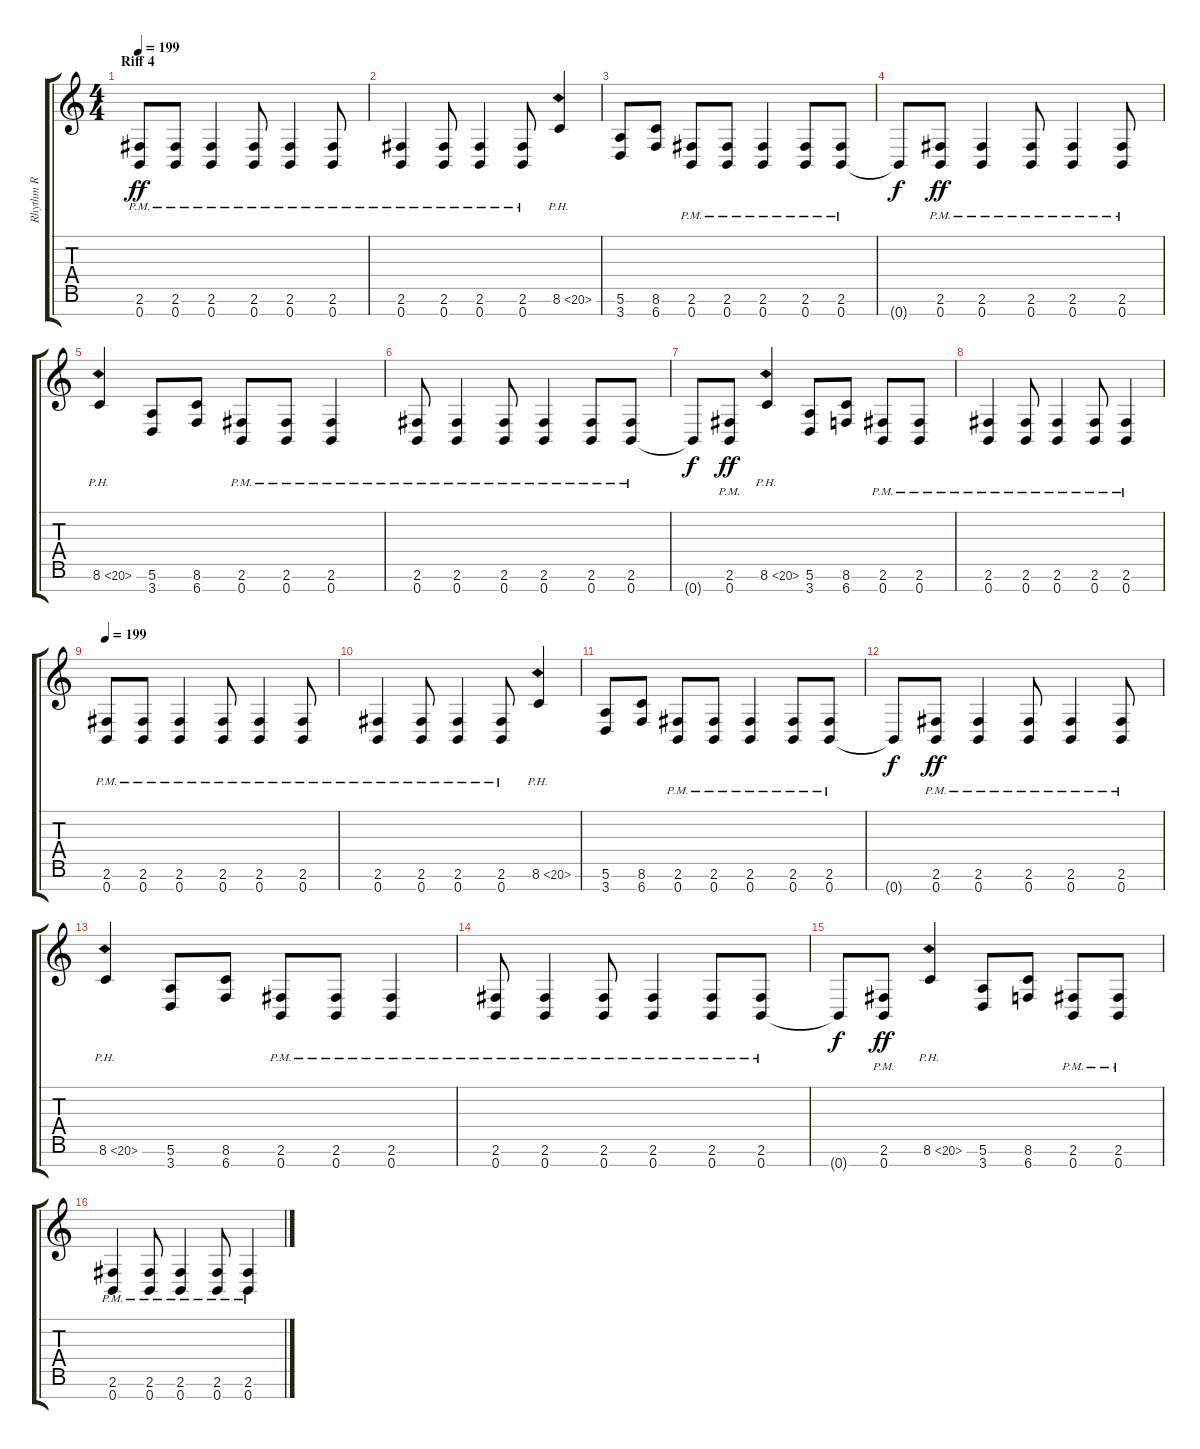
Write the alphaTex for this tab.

\track ("Rhythm R" "Rhythm R") {instrument overdrivenguitar}
\staff {score tabs}
\tuning (E4 B3 G3 D3 A2 E2 B1) {hide}
\ts (4 4)
\section ("" "Riff 4")
\tempo 199
\clef g2
\ks c
(2.6{pm} 0.7{pm}).8{dy ff} (2.6{pm} 0.7{pm}).8 (2.6{pm} 0.7{pm}).4 (2.6{pm} 0.7{pm}).8 (2.6{pm} 0.7{pm}).4 (2.6{pm} 0.7{pm}).8 |
(2.6{pm} 0.7{pm}).4 (2.6{pm} 0.7{pm}).8 (2.6{pm} 0.7{pm}).4 (2.6{pm} 0.7{pm}).8 8.6{ph 12}.4 |
(5.6 3.7).8 (8.6 6.7).8 (2.6{pm} 0.7{pm}).8 (2.6{pm} 0.7{pm}).8 (2.6{pm} 0.7{pm}).4 (2.6{pm} 0.7{pm}).8 (2.6{pm} 0.7{pm}).8 |
0.7{t}.8{dy f} (2.6{pm} 0.7{pm}).8{dy ff} (2.6{pm} 0.7{pm}).4 (2.6{pm} 0.7{pm}).8 (2.6{pm} 0.7{pm}).4 (2.6{pm} 0.7{pm}).8 |
8.6{ph 12}.4 (5.6 3.7).8 (8.6 6.7).8 (2.6{pm} 0.7{pm}).8 (2.6{pm} 0.7{pm}).8 (2.6{pm} 0.7{pm}).4 |
(2.6{pm} 0.7{pm}).8 (2.6{pm} 0.7{pm}).4 (2.6{pm} 0.7{pm}).8 (2.6{pm} 0.7{pm}).4 (2.6{pm} 0.7{pm}).8 (2.6{pm} 0.7{pm}).8 |
0.7{t}.8{dy f} (2.6 0.7{pm}).8{dy ff} 8.6{ph 12}.4 (5.6 3.7).8 (8.6 6.7).8 (2.6{pm} 0.7{pm}).8 (2.6{pm} 0.7{pm}).8 |
(2.6{pm} 0.7{pm}).4 (2.6{pm} 0.7{pm}).8 (2.6{pm} 0.7{pm}).4 (2.6{pm} 0.7{pm}).8 (2.6{pm} 0.7{pm}).4 |
\tempo 199
(2.6{pm} 0.7{pm}).8 (2.6{pm} 0.7{pm}).8 (2.6{pm} 0.7{pm}).4 (2.6{pm} 0.7{pm}).8 (2.6{pm} 0.7{pm}).4 (2.6{pm} 0.7{pm}).8 |
(2.6{pm} 0.7{pm}).4 (2.6{pm} 0.7{pm}).8 (2.6{pm} 0.7{pm}).4 (2.6{pm} 0.7{pm}).8 8.6{ph 12}.4 |
(5.6 3.7).8 (8.6 6.7).8 (2.6{pm} 0.7{pm}).8 (2.6{pm} 0.7{pm}).8 (2.6{pm} 0.7{pm}).4 (2.6{pm} 0.7{pm}).8 (2.6{pm} 0.7{pm}).8 |
0.7{t}.8{dy f} (2.6{pm} 0.7{pm}).8{dy ff} (2.6{pm} 0.7{pm}).4 (2.6{pm} 0.7{pm}).8 (2.6{pm} 0.7{pm}).4 (2.6{pm} 0.7{pm}).8 |
8.6{ph 12}.4 (5.6 3.7).8 (8.6 6.7).8 (2.6{pm} 0.7{pm}).8 (2.6{pm} 0.7{pm}).8 (2.6{pm} 0.7{pm}).4 |
(2.6{pm} 0.7{pm}).8 (2.6{pm} 0.7{pm}).4 (2.6{pm} 0.7{pm}).8 (2.6{pm} 0.7{pm}).4 (2.6{pm} 0.7{pm}).8 (2.6{pm} 0.7{pm}).8 |
0.7{t}.8{dy f} (2.6 0.7{pm}).8{dy ff} 8.6{ph 12}.4 (5.6 3.7).8 (8.6 6.7).8 (2.6{pm} 0.7{pm}).8 (2.6{pm} 0.7{pm}).8 |
(2.6{pm} 0.7{pm}).4 (2.6{pm} 0.7{pm}).8 (2.6{pm} 0.7{pm}).4 (2.6{pm} 0.7{pm}).8 (2.6{pm} 0.7{pm}).4
